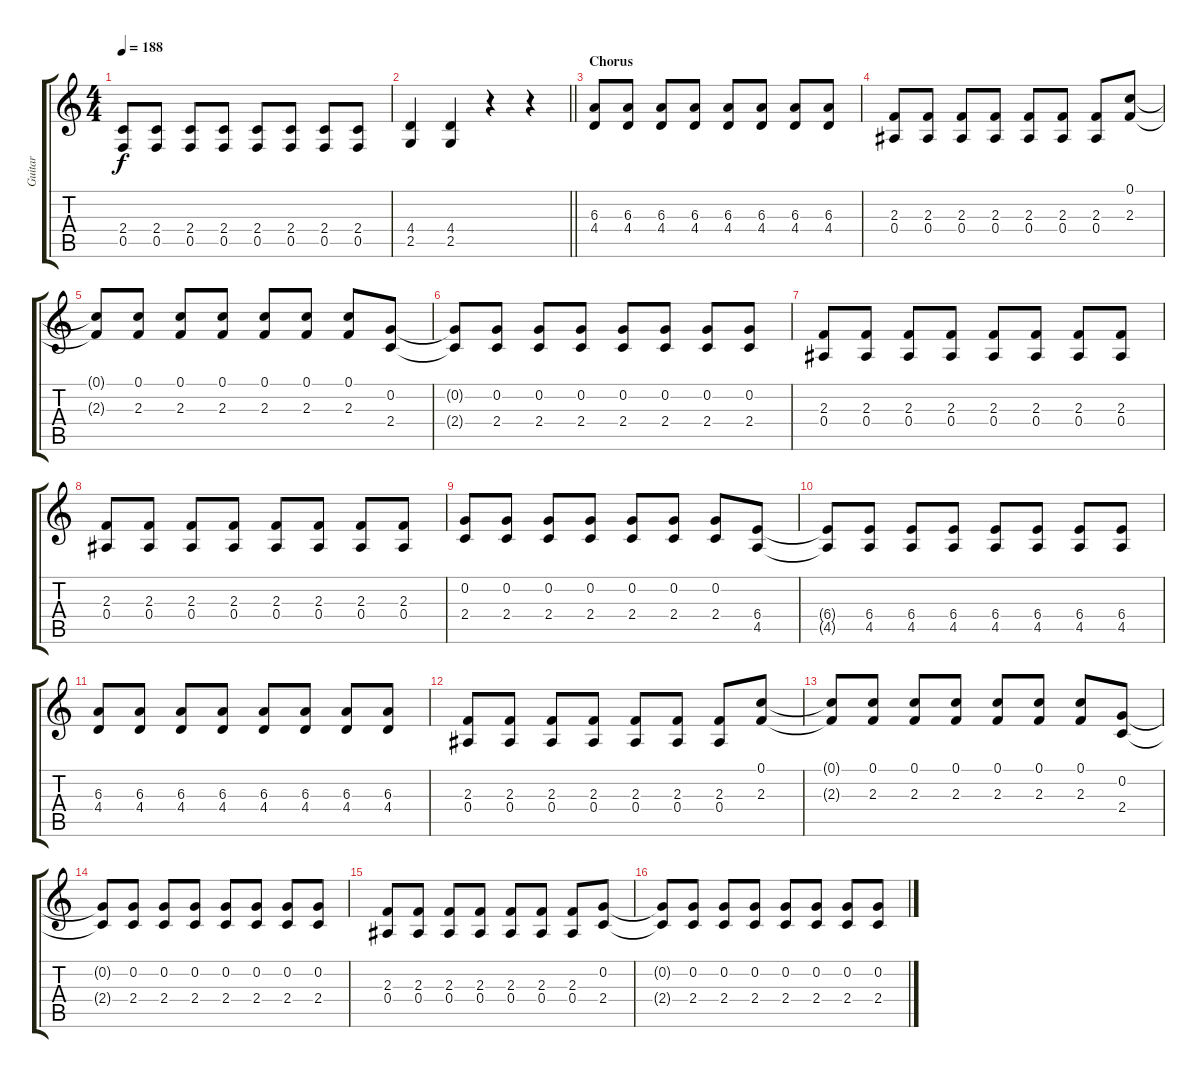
\track ("Guitar" "Guitar") {instrument distortionguitar}
\staff {score tabs}
\tuning (C4 G3 Eb3 Bb2 F2 C2) {hide}
\ts (4 4)
\tempo 188
\clef g2
\ks c
(2.4 0.5).8{dy f} (2.4 0.5).8 (2.4 0.5).8 (2.4 0.5).8 (2.4 0.5).8 (2.4 0.5).8 (2.4 0.5).8 (2.4 0.5).8 |
\barLineRight lightlight
(4.4 2.5).4 (4.4 2.5).4 r.4 r.4 |
\section ("" "Chorus")
(6.3 4.4).8 (6.3 4.4).8 (6.3 4.4).8 (6.3 4.4).8 (6.3 4.4).8 (6.3 4.4).8 (6.3 4.4).8 (6.3 4.4).8 |
(2.3 0.4).8 (2.3 0.4).8 (2.3 0.4).8 (2.3 0.4).8 (2.3 0.4).8 (2.3 0.4).8 (2.3 0.4).8 (0.1 2.3).8 |
(0.1{t} 2.3{t}).8 (0.1 2.3).8 (0.1 2.3).8 (0.1 2.3).8 (0.1 2.3).8 (0.1 2.3).8 (0.1 2.3).8 (0.2 2.4).8 |
(0.2{t} 2.4{t}).8 (0.2 2.4).8 (0.2 2.4).8 (0.2 2.4).8 (0.2 2.4).8 (0.2 2.4).8 (0.2 2.4).8 (0.2 2.4).8 |
(2.3 0.4).8 (2.3 0.4).8 (2.3 0.4).8 (2.3 0.4).8 (2.3 0.4).8 (2.3 0.4).8 (2.3 0.4).8 (2.3 0.4).8 |
(2.3 0.4).8 (2.3 0.4).8 (2.3 0.4).8 (2.3 0.4).8 (2.3 0.4).8 (2.3 0.4).8 (2.3 0.4).8 (2.3 0.4).8 |
(0.2 2.4).8 (0.2 2.4).8 (0.2 2.4).8 (0.2 2.4).8 (0.2 2.4).8 (0.2 2.4).8 (0.2 2.4).8 (6.4 4.5).8 |
(6.4{t} 4.5{t}).8 (6.4 4.5).8 (6.4 4.5).8 (6.4 4.5).8 (6.4 4.5).8 (6.4 4.5).8 (6.4 4.5).8 (6.4 4.5).8 |
(6.3 4.4).8 (6.3 4.4).8 (6.3 4.4).8 (6.3 4.4).8 (6.3 4.4).8 (6.3 4.4).8 (6.3 4.4).8 (6.3 4.4).8 |
(2.3 0.4).8 (2.3 0.4).8 (2.3 0.4).8 (2.3 0.4).8 (2.3 0.4).8 (2.3 0.4).8 (2.3 0.4).8 (0.1 2.3).8 |
(0.1{t} 2.3{t}).8 (0.1 2.3).8 (0.1 2.3).8 (0.1 2.3).8 (0.1 2.3).8 (0.1 2.3).8 (0.1 2.3).8 (0.2 2.4).8 |
(0.2{t} 2.4{t}).8 (0.2 2.4).8 (0.2 2.4).8 (0.2 2.4).8 (0.2 2.4).8 (0.2 2.4).8 (0.2 2.4).8 (0.2 2.4).8 |
(2.3 0.4).8 (2.3 0.4).8 (2.3 0.4).8 (2.3 0.4).8 (2.3 0.4).8 (2.3 0.4).8 (2.3 0.4).8 (0.2 2.4).8 |
(0.2{t} 2.4{t}).8 (0.2 2.4).8 (0.2 2.4).8 (0.2 2.4).8 (0.2 2.4).8 (0.2 2.4).8 (0.2 2.4).8 (0.2 2.4).8
